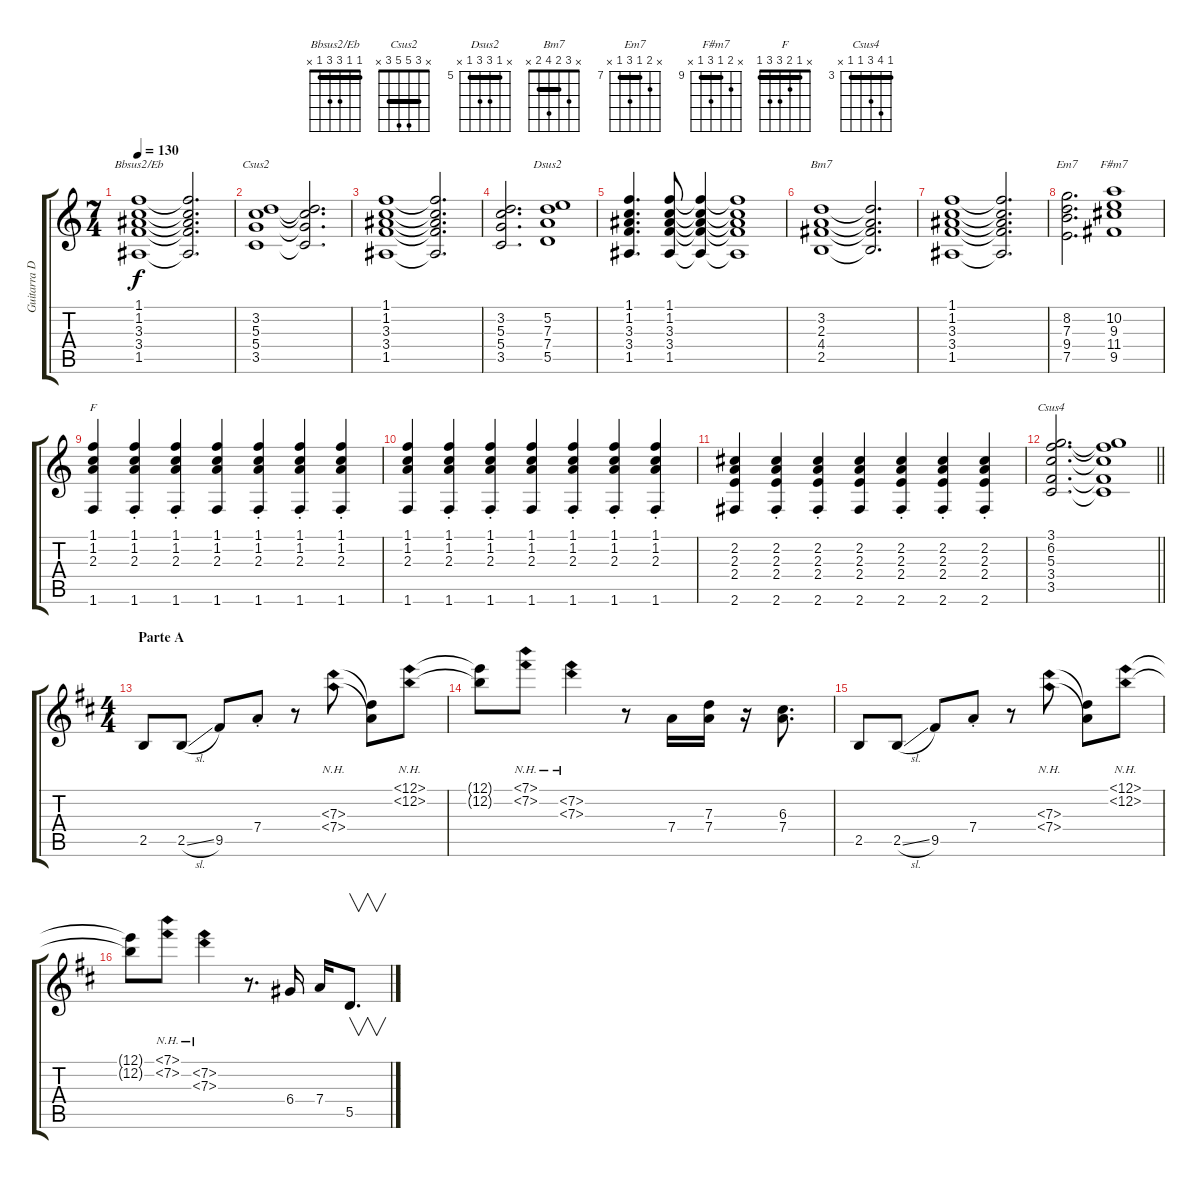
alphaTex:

\track ("Guitarra Drive" "Guitarra D") {instrument overdrivenguitar}
\staff {score tabs}
\tuning (E4 B3 G3 D3 A2 E2) {hide}
\chord ("Bbsus2/Eb" 1 1 3 3 1 x) {barre 1}
\chord ("Csus2" x 3 5 5 3 x) {barre 3}
\chord ("Dsus2" x 5 7 7 5 x) {firstfret 5 barre 5}
\chord ("Bm7" x 3 2 4 2 x) {barre 2}
\chord ("Em7" x 8 7 9 7 x) {firstfret 7 barre 7}
\chord ("F#m7" x 10 9 11 9 x) {firstfret 9 barre 9}
\chord ("F" x 1 2 3 3 1) {barre 1}
\chord ("Csus4" 3 6 5 3 3 x) {firstfret 3 barre 3}
\ts (7 4)
\tempo 130
\clef g2
\ks c
(1.1 1.2 3.3 3.4 1.5).1{ch "Bbsus2/Eb" dy f} (1.1{t} 1.2{t} 3.3{t} 3.4{t} 1.5{t}).2{d} |
(3.2 5.3 5.4 3.5).1{ch "Csus2"} (3.2{t} 5.3{t} 5.4{t} 3.5{t}).2{d} |
(1.1 1.2 3.3 3.4 1.5).1 (1.1{t} 1.2{t} 3.3{t} 3.4{t} 1.5{t}).2{d} |
(3.2 5.3 5.4 3.5).2{d} (5.2 7.3 7.4 5.5).1{ch "Dsus2"} |
(1.1 1.2 3.3 3.4 1.5).4{d} (1.1 1.2 3.3 3.4 1.5).8 (1.1{t} 1.2{t} 3.3{t} 3.4{t} 1.5{t}).4 (1.1{t} 1.2{t} 3.3{t} 3.4{t} 1.5{t}).1 |
(3.2 2.3 4.4 2.5).1{ch "Bm7"} (3.2{t} 2.3{t} 4.4{t} 2.5{t}).2{d} |
(1.1 1.2 3.3 3.4 1.5).1 (1.1{t} 1.2{t} 3.3{t} 3.4{t} 1.5{t}).2{d} |
(8.2 7.3 9.4 7.5).2{d ch "Em7"} (10.2 9.3 11.4 9.5).1{ch "F#m7"} |
(1.1 1.2 2.3 1.6).4{ch "F"} (1.1{st} 1.2{st} 2.3{st} 1.6{st}).4 (1.1{st} 1.2{st} 2.3{st} 1.6{st}).4 (1.1 1.2 2.3 1.6).4 (1.1{st} 1.2{st} 2.3{st} 1.6{st}).4 (1.1{st} 1.2{st} 2.3{st} 1.6{st}).4 (1.1{st} 1.2{st} 2.3{st} 1.6{st}).4 |
(1.1 1.2 2.3 1.6).4 (1.1{st} 1.2{st} 2.3{st} 1.6{st}).4 (1.1{st} 1.2{st} 2.3{st} 1.6{st}).4 (1.1 1.2 2.3 1.6).4 (1.1{st} 1.2{st} 2.3{st} 1.6{st}).4 (1.1{st} 1.2{st} 2.3{st} 1.6{st}).4 (1.1{st} 1.2{st} 2.3{st} 1.6{st}).4 |
(2.2 2.3 2.4 2.6).4 (2.2{st} 2.3{st} 2.4{st} 2.6{st}).4 (2.2{st} 2.3{st} 2.4{st} 2.6{st}).4 (2.2 2.3 2.4 2.6).4 (2.2{st} 2.3{st} 2.4{st} 2.6{st}).4 (2.2{st} 2.3{st} 2.4{st} 2.6{st}).4 (2.2{st} 2.3{st} 2.4{st} 2.6{st}).4 |
\barLineRight lightlight
(3.1 6.2 5.3 3.4 3.5).2{d ch "Csus4"} (3.1{t} 6.2{t} 5.3{t} 3.4{t} 3.5{t}).1 |
\ts (4 4)
\section ("" "Parte A")
\ks d
2.5.8 2.5{sl}.8 9.5.8 7.4{st}.8 r.8 (7.3{nh} 7.4{nh}).8 (7.3{t} 7.4{t}).8 (12.1{nh} 12.2{nh}).8 |
(12.1{t} 12.2{t}).8 (7.1{nh} 7.2{nh}).8 (7.2{nh} 7.3{nh}).4 r.8 7.4.16 (7.3 7.4).16 r.16 (6.3 7.4).8{d} |
2.5.8 2.5{sl}.8 9.5.8 7.4{st}.8 r.8 (7.3{nh} 7.4{nh}).8 (7.3{t} 7.4{t}).8 (12.1{nh} 12.2{nh}).8 |
(12.1{t} 12.2{t}).8 (7.1{nh} 7.2{nh}).8 (7.2{nh} 7.3{nh}).4 r.8{d} 6.4.16 7.4.16 5.5.8{v d}
